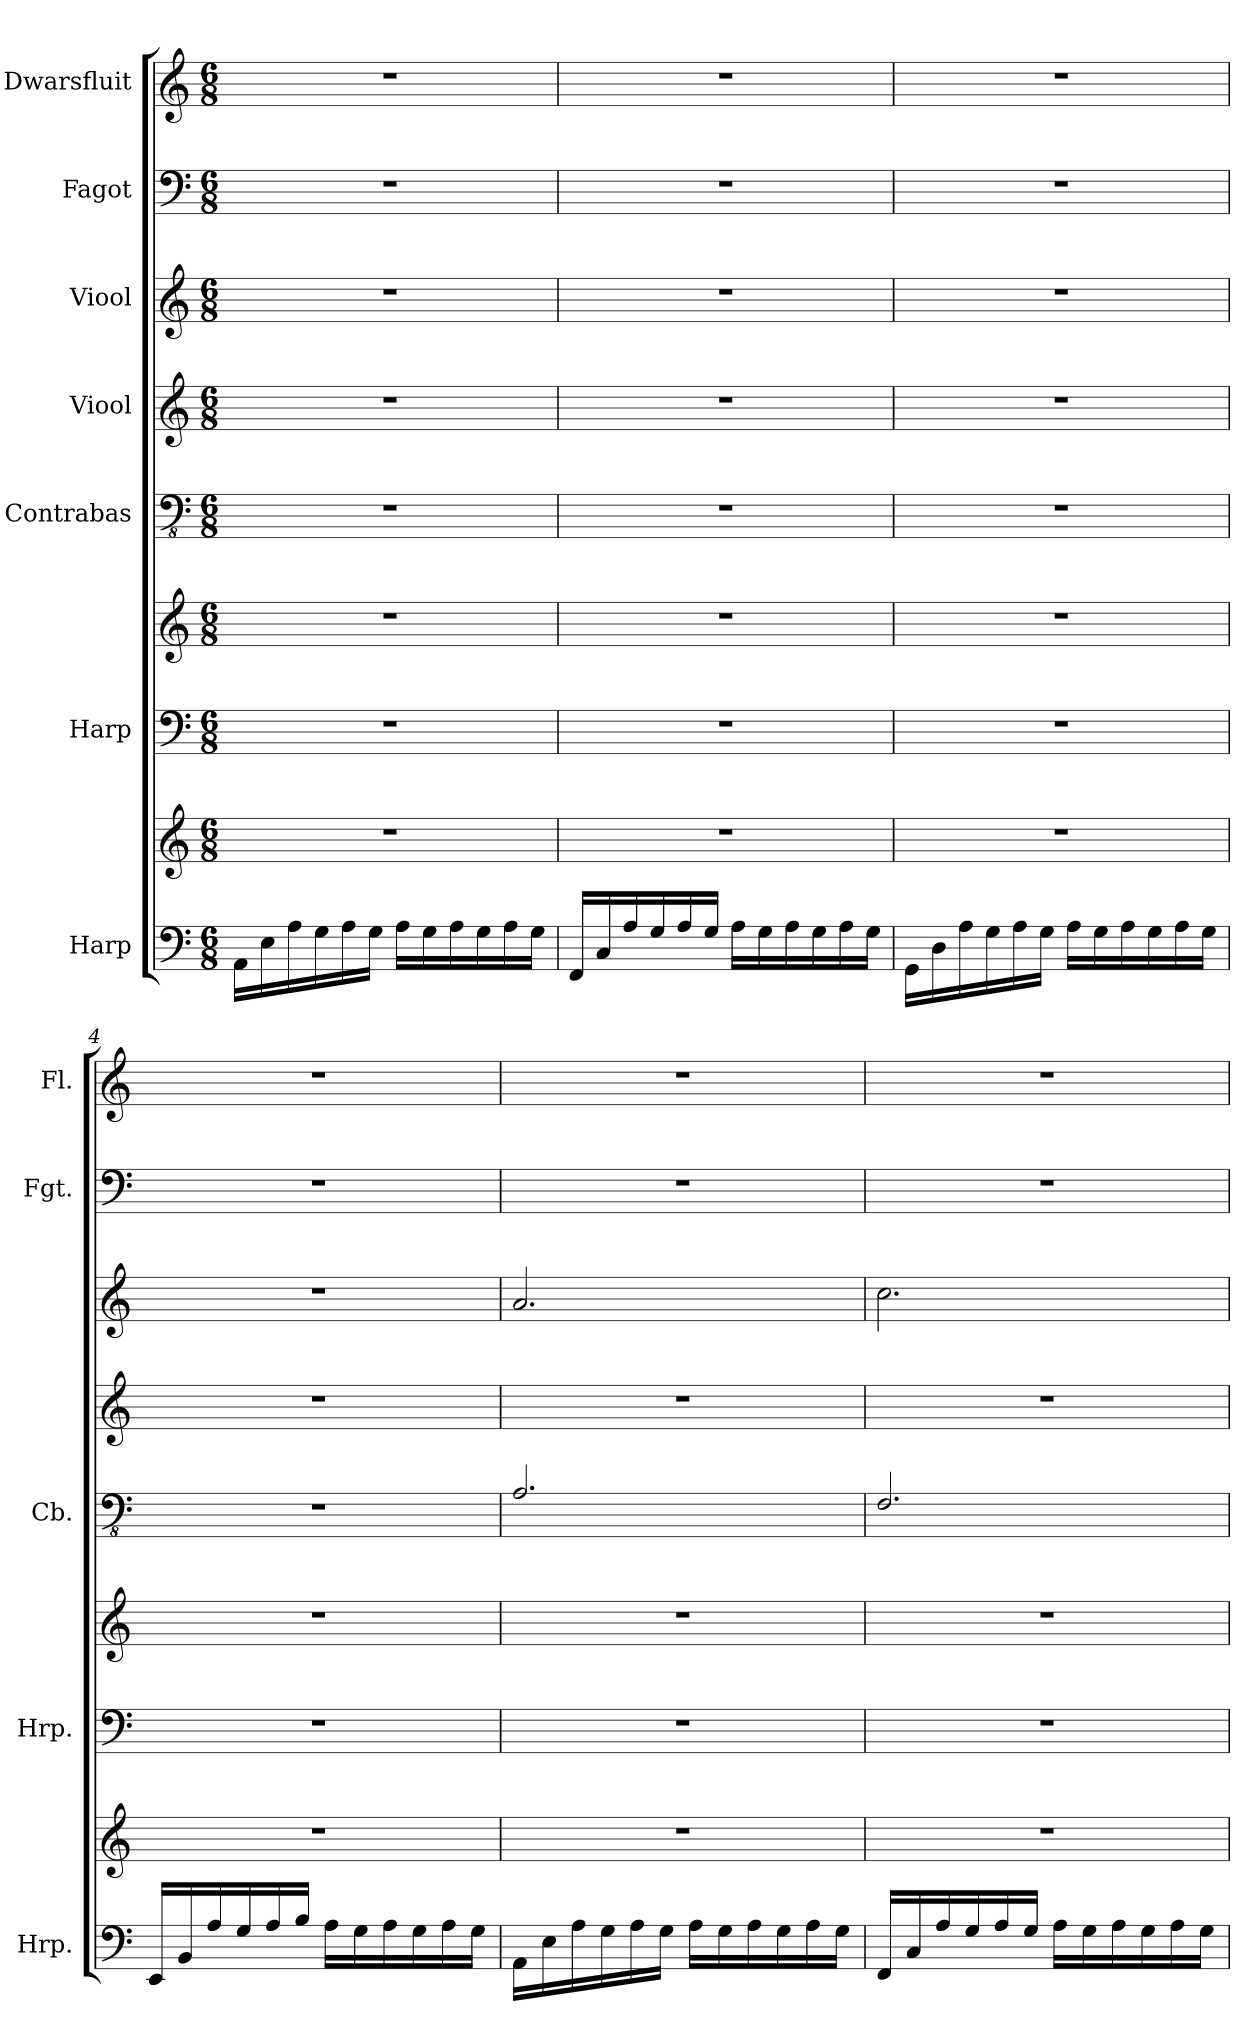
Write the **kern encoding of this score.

**kern	**kern	**kern	**kern	**kern	**kern	**kern	**kern	**kern
*part7	*part7	*part6	*part6	*part5	*part4	*part3	*part2	*part1
*staff9	*staff8	*staff7	*staff6	*staff5	*staff4	*staff3	*staff2	*staff1
*I"Harp	*	*I"Harp	*	*I"Contrabas	*I"Viool	*I"Viool	*I"Fagot	*I"Dwarsfluit
*I'Hrp.	*	*I'Hrp.	*	*I'Cb.	*	*	*I'Fgt.	*I'Fl.
*clefF4	*clefG2	*clefF4	*clefG2	*clefFv4	*clefG2	*clefG2	*clefF4	*clefG2
*	*	*	*	*ITrd7c12	*	*	*	*
*k[]	*k[]	*k[]	*k[]	*k[]	*k[]	*k[]	*k[]	*k[]
*M6/8	*M6/8	*M6/8	*M6/8	*M6/8	*M6/8	*M6/8	*M6/8	*M6/8
=1	=1	=1	=1	=1	=1	=1	=1	=1
16AA\LL	2.r	2.r	2.r	2.r	2.r	2.r	2.r	2.r
16E\	.	.	.	.	.	.	.	.
16A\	.	.	.	.	.	.	.	.
16G\	.	.	.	.	.	.	.	.
16A\	.	.	.	.	.	.	.	.
16G\JJ	.	.	.	.	.	.	.	.
16A\LL	.	.	.	.	.	.	.	.
16G\	.	.	.	.	.	.	.	.
16A\	.	.	.	.	.	.	.	.
16G\	.	.	.	.	.	.	.	.
16A\	.	.	.	.	.	.	.	.
16G\JJ	.	.	.	.	.	.	.	.
=2	=2	=2	=2	=2	=2	=2	=2	=2
16FF/LL	2.r	2.r	2.r	2.r	2.r	2.r	2.r	2.r
16C/	.	.	.	.	.	.	.	.
16A/	.	.	.	.	.	.	.	.
16G/	.	.	.	.	.	.	.	.
16A/	.	.	.	.	.	.	.	.
16G/JJ	.	.	.	.	.	.	.	.
16A\LL	.	.	.	.	.	.	.	.
16G\	.	.	.	.	.	.	.	.
16A\	.	.	.	.	.	.	.	.
16G\	.	.	.	.	.	.	.	.
16A\	.	.	.	.	.	.	.	.
16G\JJ	.	.	.	.	.	.	.	.
=3	=3	=3	=3	=3	=3	=3	=3	=3
16GG\LL	2.r	2.r	2.r	2.r	2.r	2.r	2.r	2.r
16D\	.	.	.	.	.	.	.	.
16A\	.	.	.	.	.	.	.	.
16G\	.	.	.	.	.	.	.	.
16A\	.	.	.	.	.	.	.	.
16G\JJ	.	.	.	.	.	.	.	.
16A\LL	.	.	.	.	.	.	.	.
16G\	.	.	.	.	.	.	.	.
16A\	.	.	.	.	.	.	.	.
16G\	.	.	.	.	.	.	.	.
16A\	.	.	.	.	.	.	.	.
16G\JJ	.	.	.	.	.	.	.	.
!!LO:PB:g=z
=4	=4	=4	=4	=4	=4	=4	=4	=4
16EE/LL	2.r	2.r	2.r	2.r	2.r	2.r	2.r	2.r
16BB/	.	.	.	.	.	.	.	.
16A/	.	.	.	.	.	.	.	.
16G/	.	.	.	.	.	.	.	.
16A/	.	.	.	.	.	.	.	.
16B/JJ	.	.	.	.	.	.	.	.
16A\LL	.	.	.	.	.	.	.	.
16G\	.	.	.	.	.	.	.	.
16A\	.	.	.	.	.	.	.	.
16G\	.	.	.	.	.	.	.	.
16A\	.	.	.	.	.	.	.	.
16G\JJ	.	.	.	.	.	.	.	.
=5	=5	=5	=5	=5	=5	=5	=5	=5
16AA\LL	2.r	2.r	2.r	2.AAA/	2.r	2.a/	2.r	2.r
16E\	.	.	.	.	.	.	.	.
16A\	.	.	.	.	.	.	.	.
16G\	.	.	.	.	.	.	.	.
16A\	.	.	.	.	.	.	.	.
16G\JJ	.	.	.	.	.	.	.	.
16A\LL	.	.	.	.	.	.	.	.
16G\	.	.	.	.	.	.	.	.
16A\	.	.	.	.	.	.	.	.
16G\	.	.	.	.	.	.	.	.
16A\	.	.	.	.	.	.	.	.
16G\JJ	.	.	.	.	.	.	.	.
=6	=6	=6	=6	=6	=6	=6	=6	=6
16FF/LL	2.r	2.r	2.r	2.FFF/	2.r	2.cc\	2.r	2.r
16C/	.	.	.	.	.	.	.	.
16A/	.	.	.	.	.	.	.	.
16G/	.	.	.	.	.	.	.	.
16A/	.	.	.	.	.	.	.	.
16G/JJ	.	.	.	.	.	.	.	.
16A\LL	.	.	.	.	.	.	.	.
16G\	.	.	.	.	.	.	.	.
16A\	.	.	.	.	.	.	.	.
16G\	.	.	.	.	.	.	.	.
16A\	.	.	.	.	.	.	.	.
16G\JJ	.	.	.	.	.	.	.	.
=	=	=	=	=	=	=	=	=
*-	*-	*-	*-	*-	*-	*-	*-	*-
